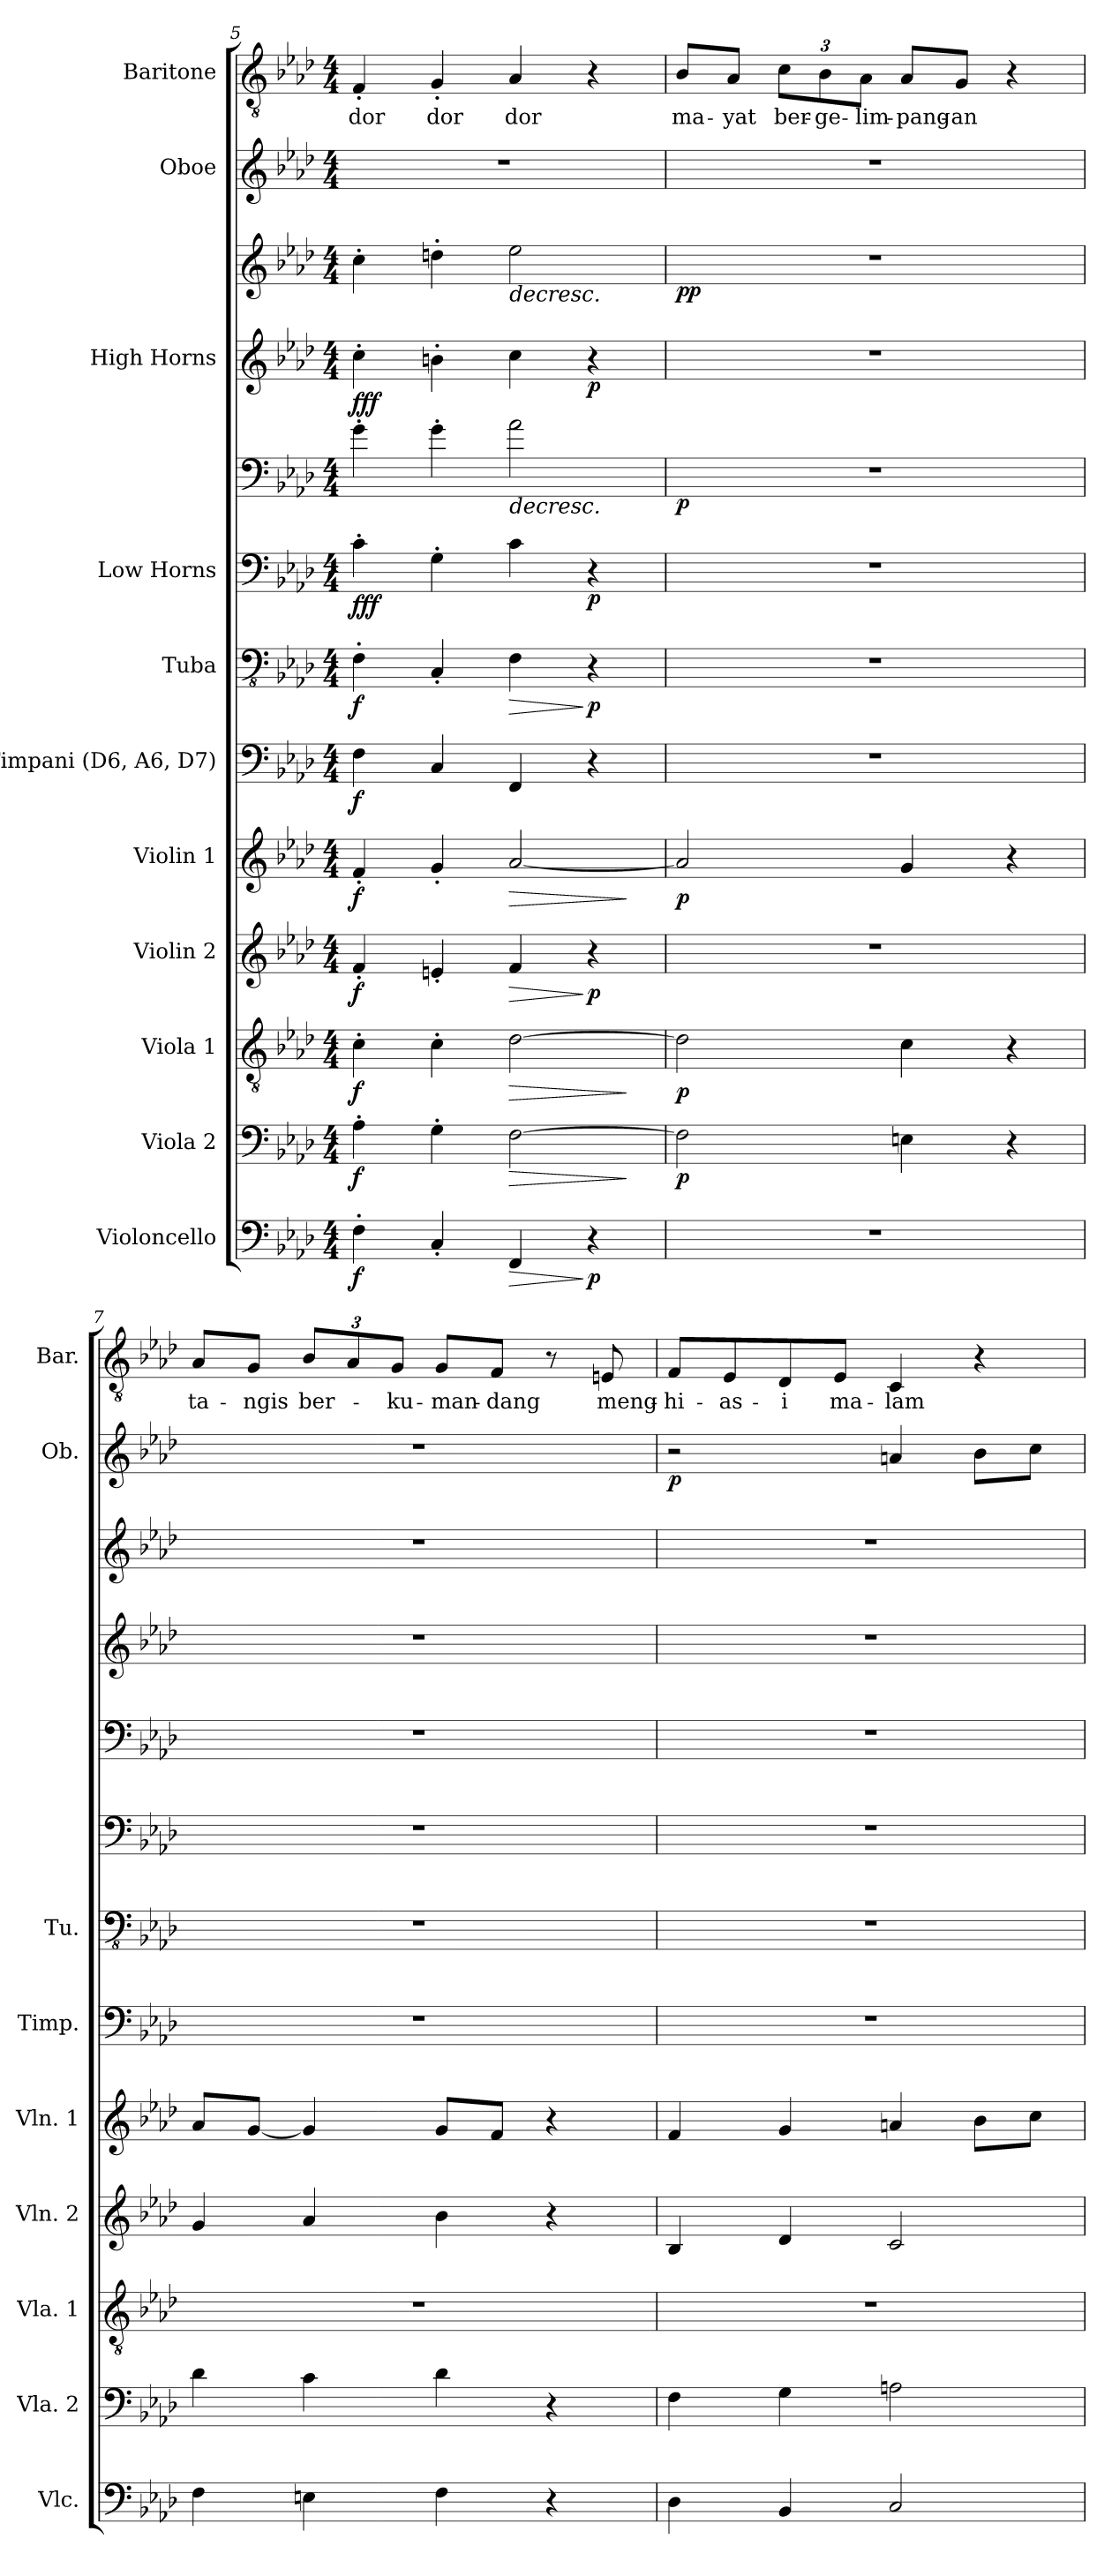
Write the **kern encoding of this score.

**kern	**dynam	**kern	**dynam	**kern	**dynam	**kern	**dynam	**kern	**dynam	**kern	**dynam	**kern	**dynam	**kern	**kern	**dynam	**kern	**kern	**dynam	**kern	**dynam	**kern	**text
*part11	*part11	*part10	*part10	*part9	*part9	*part8	*part8	*part7	*part7	*part6	*part6	*part5	*part5	*part4	*part4	*part4	*part3	*part3	*part3	*part2	*part2	*part1	*part1
*staff13	*staff13	*staff12	*staff12	*staff11	*staff11	*staff10	*staff10	*staff9	*staff9	*staff8	*staff8	*staff7	*staff7	*staff6	*staff5	*staff5/6	*staff4	*staff3	*staff3/4	*staff2	*staff2	*staff1	*staff1
*I"Violoncello	*	*I"Viola 2	*	*I"Viola 1	*	*I"Violin 2	*	*I"Violin 1	*	*I"Timpani (D6, A6, D7)	*	*I"Tuba	*	*I"Low Horns	*	*	*I"High Horns	*	*	*I"Oboe	*	*I"Baritone	*
*I'Vlc.	*	*I'Vla. 2	*	*I'Vla. 1	*	*I'Vln. 2	*	*I'Vln. 1	*	*I'Timp.	*	*I'Tu.	*	*	*	*	*	*	*	*I'Ob.	*	*I'Bar.	*
*clefF4	*	*clefF4	*	*clefGv2	*	*clefG2	*	*clefG2	*	*clefF4	*	*clefFv4	*	*clefF4	*clefF4	*	*clefG2	*clefG2	*	*clefG2	*	*clefGv2	*
*	*	*	*	*	*	*	*	*	*	*	*	*	*	*ITrd4c7	*ITrd4c7	*	*ITrd4c7	*ITrd4c7	*	*	*	*	*
*k[b-e-a-d-]	*	*k[b-e-a-d-]	*	*k[b-e-a-d-]	*	*k[b-e-a-d-]	*	*k[b-e-a-d-]	*	*k[b-e-a-d-]	*	*k[b-e-a-d-]	*	*k[b-e-a-d-g-]	*k[b-e-a-d-g-]	*	*k[b-e-a-d-g-]	*k[b-e-a-d-g-]	*	*k[b-e-a-d-]	*	*k[b-e-a-d-]	*
*M4/4	*	*M4/4	*	*M4/4	*	*M4/4	*	*M4/4	*	*M4/4	*	*M4/4	*	*M4/4	*M4/4	*	*M4/4	*M4/4	*	*M4/4	*	*M4/4	*
=5	=5	=5	=5	=5	=5	=5	=5	=5	=5	=5	=5	=5	=5	=5	=5	=5	=5	=5	=5	=5	=5	=5	=5
!	!LO:DY:b	!	!LO:DY:b	!	!LO:DY:b	!	!LO:DY:b	!	!LO:DY:b	!	!LO:DY:b	!	!LO:DY:b	!	!	!LO:DY:b=2	!	!	!	!	!	!	!
!	!	!	!	!	!	!	!	!	!	!	!	!	!	!	!	!LO:DY:n=1:b=2	!	!	!	!	!	!	!
!	!	!	!	!	!	!	!	!	!	!	!	!	!	!	!	!LO:DY:n=2:b	!	!	!LO:DY:b=2	!	!	!	!
!	!	!	!	!	!	!	!	!	!	!	!	!	!	!	!	!	!	!	!LO:DY:n=1:b	!	!	!	!
!	!	!	!	!	!	!	!	!	!	!	!	!	!	!	!	!	!	!	!LO:DY:n=2:b	!	!	!	!
4F'\	f	4A-'\	f	4c'\	f	4f'/	f	4f'/	f	4F\	f	4FF'\	f	4F'\	4c'\	f f f	4f'\	4f'\	f f f	1r	.	4F'/	dor
4C'/	.	4G'\	.	4c'\	.	4en'/	.	4g'/	.	4C/	.	4CC'/	.	4C'\	4c'\	.	4en'\	4gn'\	.	.	.	4G'/	dor
!	!LO:HP:b	!	!LO:HP:b	!	!LO:HP:b	!	!LO:HP:b	!	!LO:HP:b	!	!	!	!LO:HP:b	!	!	!LO:HP:b	!	!	!LO:HP:b	!	!	!	!
4FF/	>	[2F\	>	[2d-\	>	4f/	>	[2a-/	>	4FF/	.	4FF\	>	4F\	2d-\	>	4f\	2a-\	>	.	.	4A-/	dor
!	!LO:DY:n=1:b	!	!	!	!	!	!LO:DY:n=1:b	!	!	!	!	!	!LO:DY:n=1:b	!	!	!LO:DY:n=3:b=2	!	!	!LO:DY:n=3:b=2	!	!	!	!
4r	] p	.	.	.	.	4r	] p	.	.	4r	.	4r	] p	4r	.	p	4r	.	p	.	.	4r	.
.	.	.	]	.	]	.	.	.	]	.	.	.	.	.	.	]	.	.	]	.	.	.	.
=6	=6	=6	=6	=6	=6	=6	=6	=6	=6	=6	=6	=6	=6	=6	=6	=6	=6	=6	=6	=6	=6	=6	=6
!	!	!	!LO:DY:b	!	!LO:DY:b	!	!	!	!LO:DY:b	!	!	!	!	!	!	!LO:DY:b	!	!	!LO:DY:b	!	!	!	!
!	!	!	!	!	!	!	!	!	!	!	!	!	!	!	!	!	!	!	!LO:DY:n=1:b	!	!	!	!
1r	.	2F\]	p	2d-\]	p	1r	.	2a-/]	p	1r	.	1r	.	1r	1r	p	1r	1r	p p	1r	.	8B-/L	ma-
.	.	.	.	.	.	.	.	.	.	.	.	.	.	.	.	.	.	.	.	.	.	8A-/J	-yat
*	*	*	*	*	*	*	*	*	*	*	*	*	*	*	*	*	*	*	*	*	*	*Xbrackettup	*
.	.	.	.	.	.	.	.	.	.	.	.	.	.	.	.	.	.	.	.	.	.	12c\L	ber-
.	.	.	.	.	.	.	.	.	.	.	.	.	.	.	.	.	.	.	.	.	.	12B-\	-ge-
.	.	.	.	.	.	.	.	.	.	.	.	.	.	.	.	.	.	.	.	.	.	12A-\J	-lim-
.	.	4En\	.	4c\	.	.	.	4g/	.	.	.	.	.	.	.	.	.	.	.	.	.	8A-/L	-pang-
.	.	.	.	.	.	.	.	.	.	.	.	.	.	.	.	.	.	.	.	.	.	8G/J	-an
.	.	4r	.	4r	.	.	.	4r	.	.	.	.	.	.	.	.	.	.	.	.	.	4r	.
!!LO:PB:g=z
=7	=7	=7	=7	=7	=7	=7	=7	=7	=7	=7	=7	=7	=7	=7	=7	=7	=7	=7	=7	=7	=7	=7	=7
4F\	.	4d-\	.	1r	.	4g/	.	8a-/L	.	1r	.	1r	.	1r	1r	.	1r	1r	.	1r	.	8A-/L	ta-
.	.	.	.	.	.	.	.	[8g/J	.	.	.	.	.	.	.	.	.	.	.	.	.	8G/J	-ngis
4En\	.	4c\	.	.	.	4a-/	.	4g/]	.	.	.	.	.	.	.	.	.	.	.	.	.	12B-/L	ber-
.	.	.	.	.	.	.	.	.	.	.	.	.	.	.	.	.	.	.	.	.	.	12A-/	.
.	.	.	.	.	.	.	.	.	.	.	.	.	.	.	.	.	.	.	.	.	.	12G/J	-ku-
4F\	.	4d-\	.	.	.	4b-\	.	8g/L	.	.	.	.	.	.	.	.	.	.	.	.	.	8G/L	-man-
.	.	.	.	.	.	.	.	8f/J	.	.	.	.	.	.	.	.	.	.	.	.	.	8F/J	-dang
4r	.	4r	.	.	.	4r	.	4r	.	.	.	.	.	.	.	.	.	.	.	.	.	8r	.
.	.	.	.	.	.	.	.	.	.	.	.	.	.	.	.	.	.	.	.	.	.	8En/	meng-
=8	=8	=8	=8	=8	=8	=8	=8	=8	=8	=8	=8	=8	=8	=8	=8	=8	=8	=8	=8	=8	=8	=8	=8
!	!	!	!	!	!	!	!	!	!	!	!	!	!	!	!	!	!	!	!	!	!LO:DY:b	!	!
4D-\	.	4F\	.	1r	.	4B-/	.	4f/	.	1r	.	1r	.	1r	1r	.	1r	1r	.	2r	p	8F/L	-hi-
.	.	.	.	.	.	.	.	.	.	.	.	.	.	.	.	.	.	.	.	.	.	8E-/	-as-
4BB-/	.	4G\	.	.	.	4d-/	.	4g/	.	.	.	.	.	.	.	.	.	.	.	.	.	8D-/	-i
.	.	.	.	.	.	.	.	.	.	.	.	.	.	.	.	.	.	.	.	.	.	8E-/J	ma-
2C/	.	2An\	.	.	.	2c/	.	4an/	.	.	.	.	.	.	.	.	.	.	.	4an/	.	4C/	-lam
.	.	.	.	.	.	.	.	8b-\L	.	.	.	.	.	.	.	.	.	.	.	8b-\L	.	4r	.
.	.	.	.	.	.	.	.	8cc\J	.	.	.	.	.	.	.	.	.	.	.	8cc\J	.	.	.
=	=	=	=	=	=	=	=	=	=	=	=	=	=	=	=	=	=	=	=	=	=	=	=
*-	*-	*-	*-	*-	*-	*-	*-	*-	*-	*-	*-	*-	*-	*-	*-	*-	*-	*-	*-	*-	*-	*-	*-
